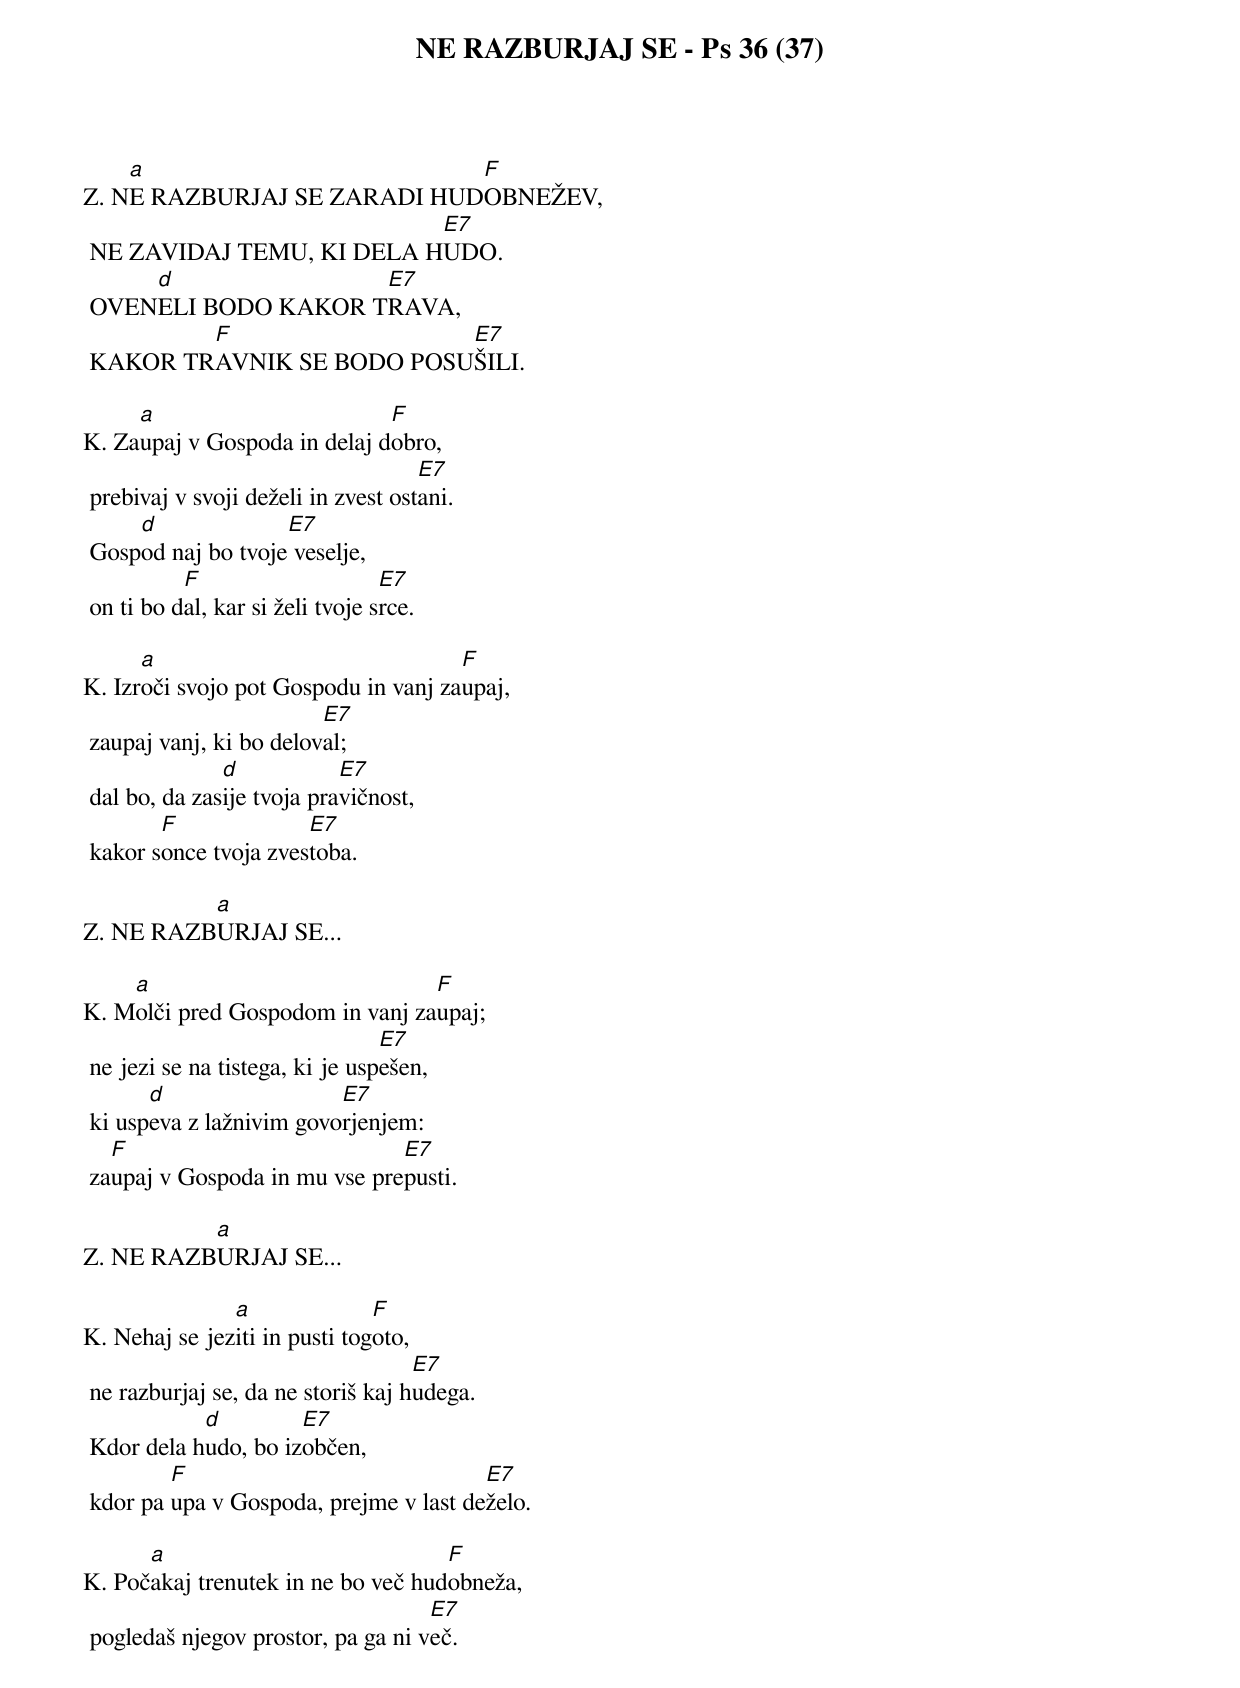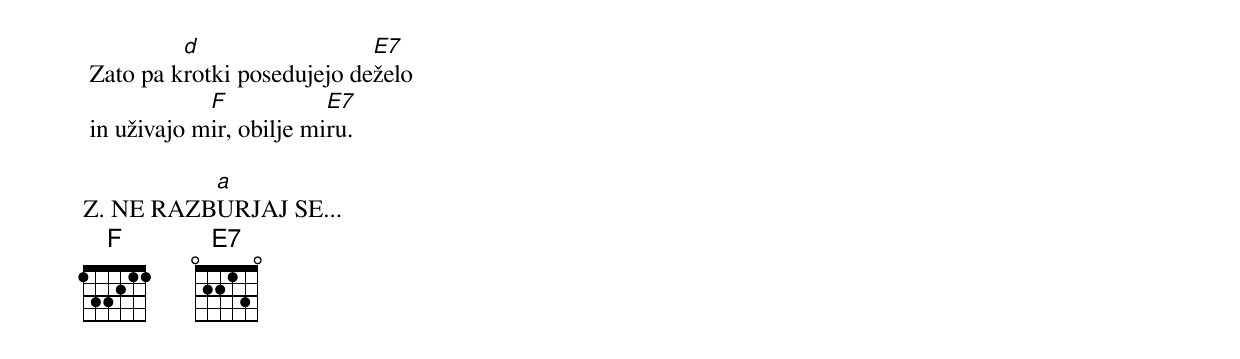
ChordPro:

{title: NE RAZBURJAJ SE - Ps 36 (37)}

Z.	N[a]E RAZBURJAJ SE ZARADI HUD[F]OBNEŽEV,
	NE ZAVIDAJ TEMU, KI DELA H[E7]UDO.
	OVEN[d]ELI BODO KAKOR T[E7]RAVA,
	KAKOR TR[F]AVNIK SE BODO POSU[E7]ŠILI.

K.	Za[a]upaj v Gospoda in delaj d[F]obro,
	prebivaj v svoji deželi in zvest ost[E7]ani.
	Gosp[d]od naj bo tvoje[E7] veselje,
	on ti bo d[F]al, kar si želi tvoje s[E7]rce.

K.	Izr[a]oči svojo pot Gospodu in vanj za[F]upaj,
	zaupaj vanj, ki bo delov[E7]al;
	dal bo, da zas[d]ije tvoja pra[E7]vičnost,
	kakor s[F]once tvoja zves[E7]toba.

Z.	NE RAZB[a]URJAJ SE...

K.	M[a]olči pred Gospodom in vanj za[F]upaj;
	ne jezi se na tistega, ki je usp[E7]ešen,
	ki usp[d]eva z lažnivim govo[E7]rjenjem:
	za[F]upaj v Gospoda in mu vse pre[E7]pusti.

Z.	NE RAZB[a]URJAJ SE...

K.	Nehaj se jez[a]iti in pusti tog[F]oto,
	ne razburjaj se, da ne storiš kaj h[E7]udega.
	Kdor dela h[d]udo, bo iz[E7]občen,
	kdor pa [F]upa v Gospoda, prejme v last de[E7]želo.

K.	Poč[a]akaj trenutek in ne bo več hud[F]obneža,
	pogledaš njegov prostor, pa ga ni v[E7]eč.
	Zato pa k[d]rotki posedujejo de[E7]želo
	in uživajo m[F]ir, obilje mi[E7]ru.

Z.	NE RAZB[a]URJAJ SE...
